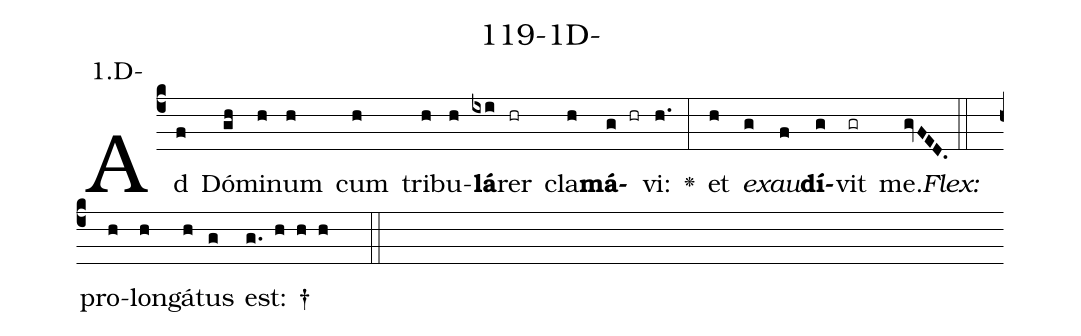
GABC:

name: 119-1D-;
annotation: 1.D-;
%%
(c4)Ad(f) Dó(gh)mi(h)num(h) cum(h) tri(h)bu(h)<b>lá</b>(ixi)rer(hr) cla(h)<b>má</b>(g hr)vi:(h.) <v>\greheightstar</v>(:) et(h) <i>ex</i>(g)<i>au</i>(f)<b>dí</b>(g)vit(gr) me.(gvFED.) (::)
<i>Flex:</i>()  pro(h)lon(h)gá(h)tus(g) est: †(g. h h h  ::)

%E(h) u(h) o(g) u(f) a(g) e.(gvFED.) (::)
